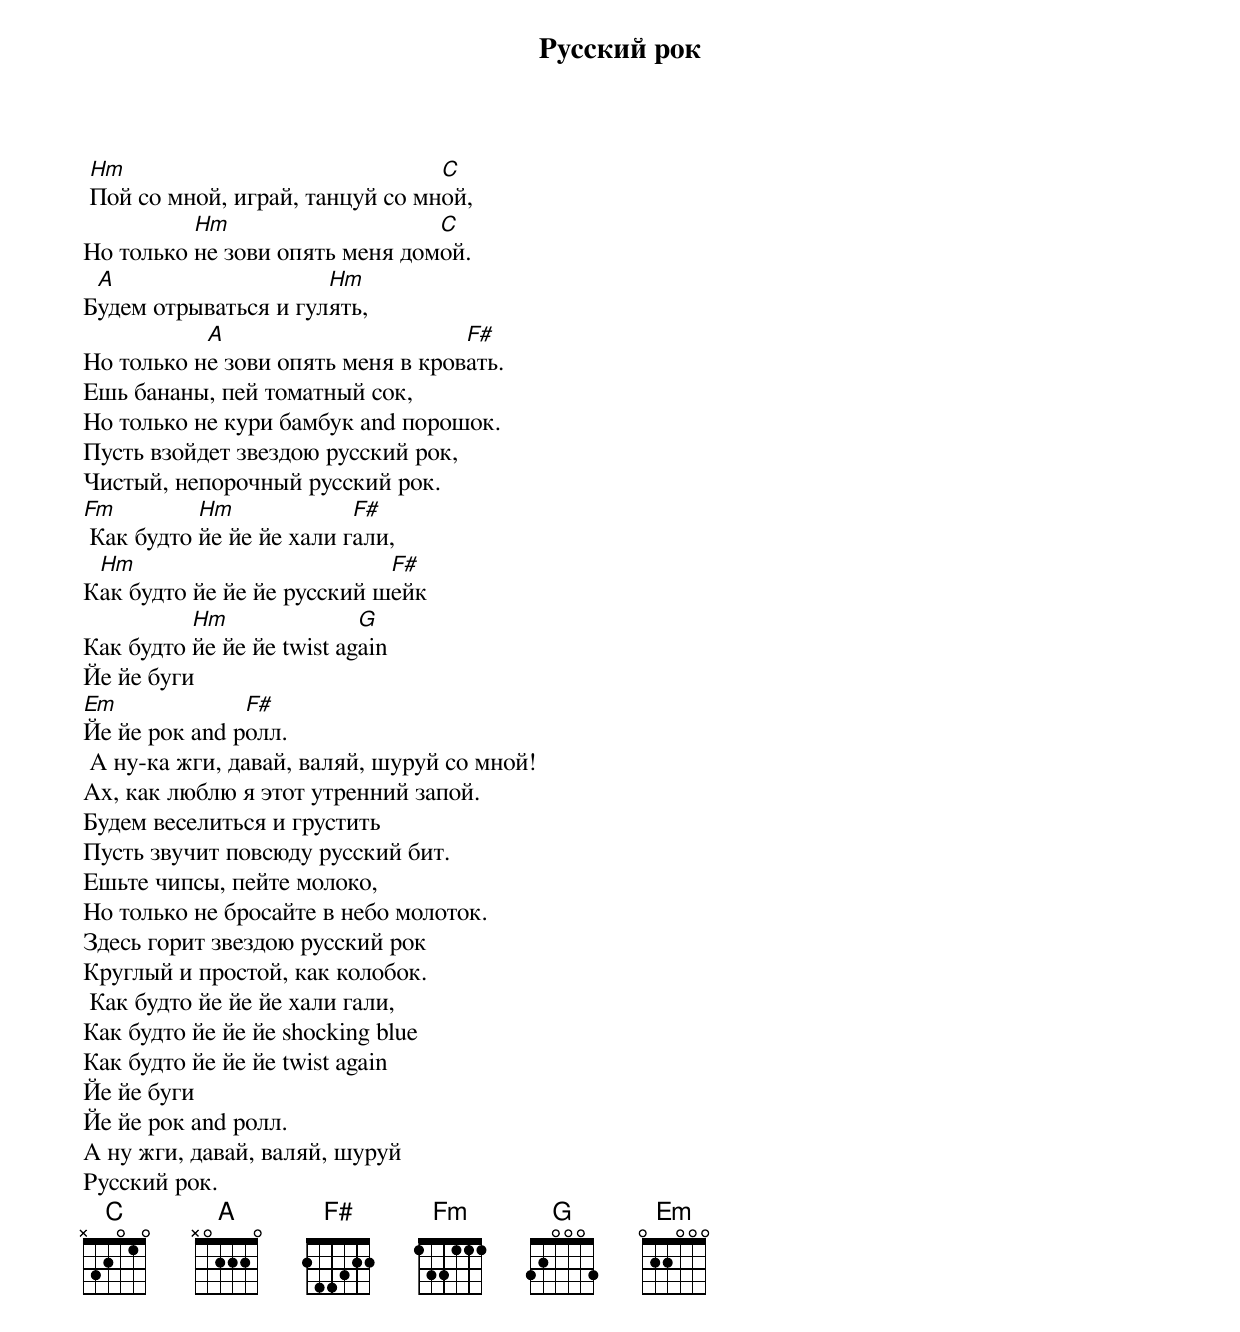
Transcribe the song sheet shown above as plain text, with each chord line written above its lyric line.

                Русский рок

 Hm                              C
 Пой со мной, играй, танцуй со мной,
          Hm                    C
Но только не зови опять меня домой.
 A                    Hm
Будем отрываться и гулять,
           A                       F#
Но только не зови опять меня в кровать.
Ешь бананы, пей томатный сок,
Но только не кури бамбук and порошок.
Пусть взойдет звездою русский рок,
Чистый, непорочный русский рок.
Fm         Hm             F#
 Как будто йе йе йе хали гали,
 Hm                         F#
Как будто йе йе йе русский шейк
          Hm               G
Как будто йе йе йе twist again
Йе йе буги
Em             F#
Йе йе рок and ролл.
 А ну-ка жги, давай, валяй, шуруй со мной!
Ах, как люблю я этот утренний запой.
Будем веселиться и грустить
Пусть звучит повсюду русский бит.
Ешьте чипсы, пейте молоко,
Но только не бросайте в небо молоток.
Здесь горит звездою русский рок
Круглый и простой, как колобок.
 Как будто йе йе йе хали гали,
Как будто йе йе йе shocking blue
Как будто йе йе йе twist again
Йе йе буги
Йе йе рок and ролл.
А ну жги, давай, валяй, шуруй
Русский рок.
